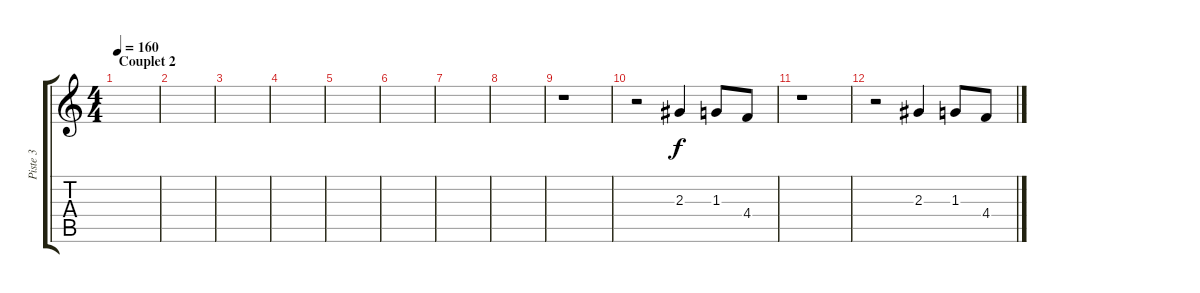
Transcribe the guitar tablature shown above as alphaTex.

\track ("Piste 3" "Piste 3") {instrument distortionguitar}
\staff {score tabs}
\tuning (Eb4 Bb3 Gb3 Db3 Ab2 Eb2) {hide}
\ts (4 4)
\section ("" "Couplet 2")
\tempo 160
\clef g2
\ks c
|
|
|
|
|
|
|
|
r.1 |
r.2 2.3.4 1.3.8 4.4.8 |
r.1 |
r.2 2.3.4 1.3.8 4.4.8
